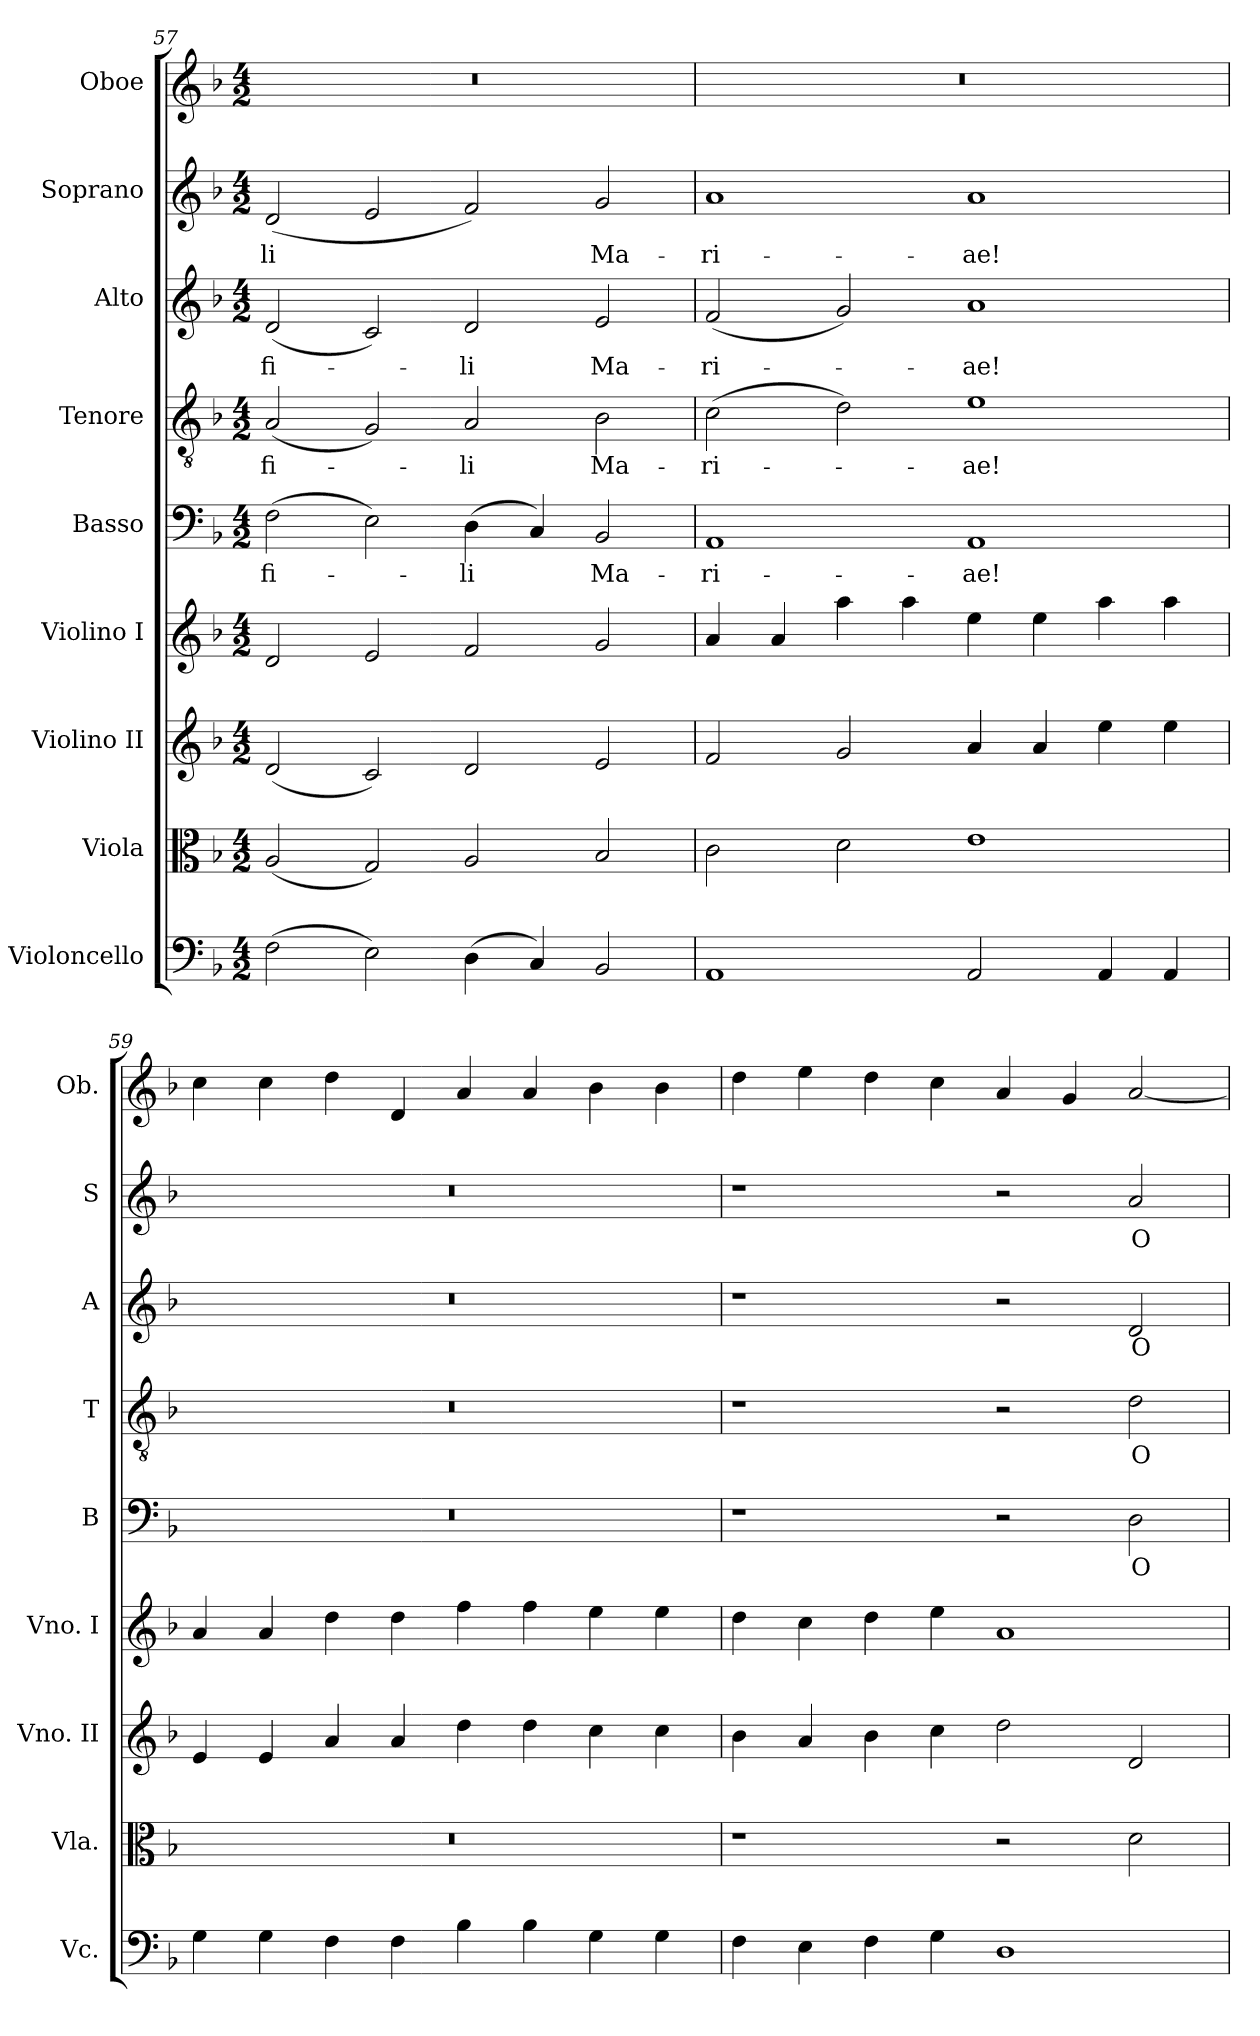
**kern	**kern	**kern	**kern	**kern	**text	**kern	**text	**kern	**text	**kern	**text	**kern
*part9	*part8	*part7	*part6	*part5	*part5	*part4	*part4	*part3	*part3	*part2	*part2	*part1
*staff9	*staff8	*staff7	*staff6	*staff5	*staff5	*staff4	*staff4	*staff3	*staff3	*staff2	*staff2	*staff1
*I"Violoncello	*I"Viola	*I"Violino II	*I"Violino I	*I"Basso	*	*I"Tenore	*	*I"Alto	*	*I"Soprano	*	*I"Oboe
*I'Vc.	*I'Vla.	*I'Vno. II	*I'Vno. I	*I'B	*	*I'T	*	*I'A	*	*I'S	*	*I'Ob.
!!LO:PB:g=z
*clefF4	*clefC3	*clefG2	*clefG2	*clefF4	*	*clefGv2	*	*clefG2	*	*clefG2	*	*clefG2
*k[b-]	*k[b-]	*k[b-]	*k[b-]	*k[b-]	*	*k[b-]	*	*k[b-]	*	*k[b-]	*	*k[b-]
*F:	*F:	*F:	*F:	*F:	*	*F:	*	*F:	*	*F:	*	*F:
*M4/2	*M4/2	*M4/2	*M4/2	*M4/2	*	*M4/2	*	*M4/2	*	*M4/2	*	*M4/2
=57	=57	=57	=57	=57	=57	=57	=57	=57	=57	=57	=57	=57
(2F\	(2A/	(2d/	2d/	(2F\	fi-	(2A/	fi-	(2d/	fi-	(2d/	-li	0r
2E\)	2G/)	2c/)	2e/	2E\)	.	2G/)	.	2c/)	.	2e/	.	.
(4D\	2A/	2d/	2f/	(4D\	-li	2A/	-li	2d/	-li	2f/)	.	.
4C/)	.	.	.	4C/)	.	.	.	.	.	.	.	.
2BB-/	2B-/	2e/	2g/	2BB-/	Ma-	2B-\	Ma-	2e/	Ma-	2g/	Ma-	.
=58	=58	=58	=58	=58	=58	=58	=58	=58	=58	=58	=58	=58
1AA	2c\	2f/	4a/	1AA	-ri-	(2c\	-ri-	(2f/	-ri-	1a	-ri-	0r
.	.	.	4a/	.	.	.	.	.	.	.	.	.
.	2d\	2g/	4aa\	.	.	2d\)	.	2g/)	.	.	.	.
.	.	.	4aa\	.	.	.	.	.	.	.	.	.
2AA/	1e	4a/	4ee\	1AA	-ae!	1e	-ae!	1a	-ae!	1a	-ae!	.
.	.	4a/	4ee\	.	.	.	.	.	.	.	.	.
4AA/	.	4ee\	4aa\	.	.	.	.	.	.	.	.	.
4AA/	.	4ee\	4aa\	.	.	.	.	.	.	.	.	.
=59	=59	=59	=59	=59	=59	=59	=59	=59	=59	=59	=59	=59
4G\	0r	4e/	4a/	0r	.	0r	.	0r	.	0r	.	4cc\
4G\	.	4e/	4a/	.	.	.	.	.	.	.	.	4cc\
4F\	.	4a/	4dd\	.	.	.	.	.	.	.	.	4dd\
4F\	.	4a/	4dd\	.	.	.	.	.	.	.	.	4d/
4B-\	.	4dd\	4ff\	.	.	.	.	.	.	.	.	4a/
4B-\	.	4dd\	4ff\	.	.	.	.	.	.	.	.	4a/
4G\	.	4cc\	4ee\	.	.	.	.	.	.	.	.	4b-\
4G\	.	4cc\	4ee\	.	.	.	.	.	.	.	.	4b-\
=60	=60	=60	=60	=60	=60	=60	=60	=60	=60	=60	=60	=60
4F\	1r	4b-\	4dd\	1r	.	1r	.	1r	.	1r	.	4dd\
4E\	.	4a/	4cc\	.	.	.	.	.	.	.	.	4ee\
4F\	.	4b-\	4dd\	.	.	.	.	.	.	.	.	4dd\
4G\	.	4cc\	4ee\	.	.	.	.	.	.	.	.	4cc\
1D	2r	2dd\	1a	2r	.	2r	.	2r	.	2r	.	4a/
.	.	.	.	.	.	.	.	.	.	.	.	4g/
.	2d\	2d/	.	2D\	O	2d\	O	2d/	O	2a/	O	[2a/
=	=	=	=	=	=	=	=	=	=	=	=	=
*-	*-	*-	*-	*-	*-	*-	*-	*-	*-	*-	*-	*-
